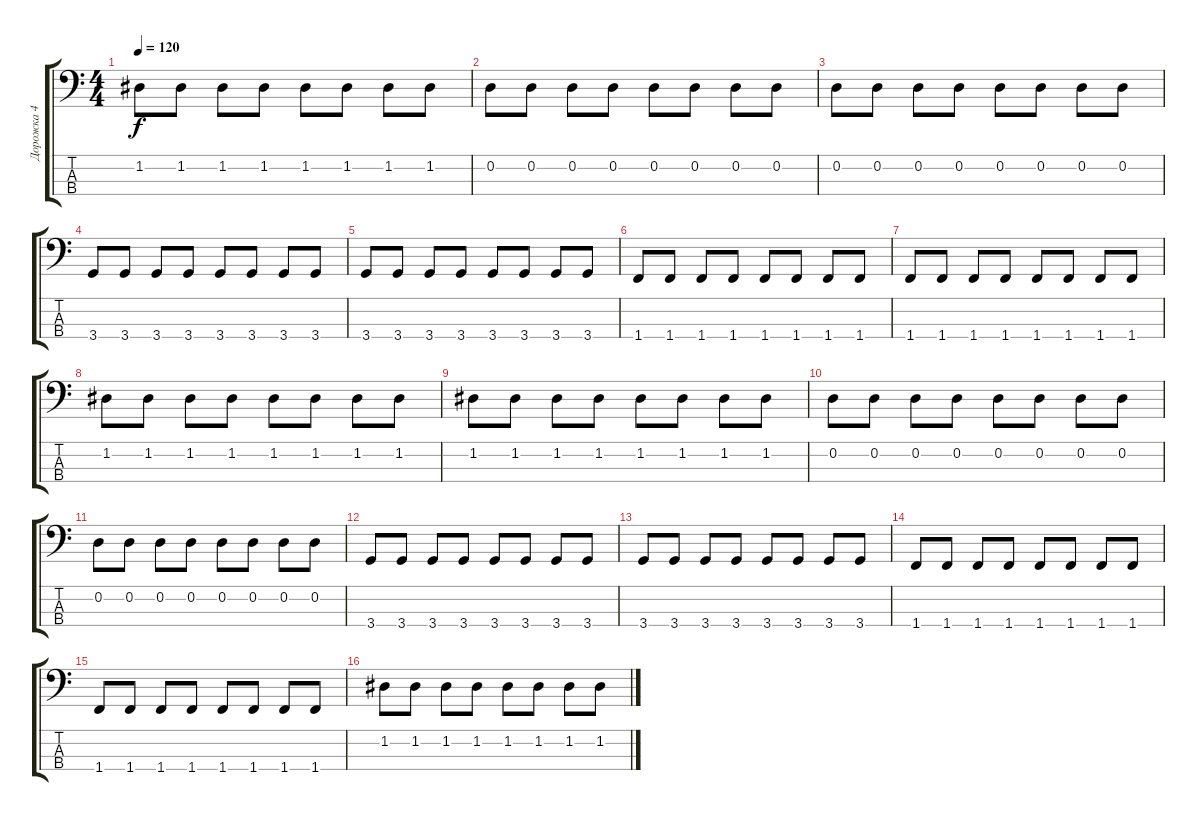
\track ("Дорожка 4" "Дорожка 4") {instrument electricbassfinger}
\staff {score tabs}
\tuning (G2 D2 A1 E1) {hide}
\ts (4 4)
\tempo 120
\clef f4
\ks c
1.2.8{dy f} 1.2.8 1.2.8 1.2.8 1.2.8 1.2.8 1.2.8 1.2.8 |
0.2.8 0.2.8 0.2.8 0.2.8 0.2.8 0.2.8 0.2.8 0.2.8 |
0.2.8 0.2.8 0.2.8 0.2.8 0.2.8 0.2.8 0.2.8 0.2.8 |
3.4.8 3.4.8 3.4.8 3.4.8 3.4.8 3.4.8 3.4.8 3.4.8 |
3.4.8 3.4.8 3.4.8 3.4.8 3.4.8 3.4.8 3.4.8 3.4.8 |
1.4.8 1.4.8 1.4.8 1.4.8 1.4.8 1.4.8 1.4.8 1.4.8 |
1.4.8 1.4.8 1.4.8 1.4.8 1.4.8 1.4.8 1.4.8 1.4.8 |
1.2.8 1.2.8 1.2.8 1.2.8 1.2.8 1.2.8 1.2.8 1.2.8 |
1.2.8 1.2.8 1.2.8 1.2.8 1.2.8 1.2.8 1.2.8 1.2.8 |
0.2.8 0.2.8 0.2.8 0.2.8 0.2.8 0.2.8 0.2.8 0.2.8 |
0.2.8 0.2.8 0.2.8 0.2.8 0.2.8 0.2.8 0.2.8 0.2.8 |
3.4.8 3.4.8 3.4.8 3.4.8 3.4.8 3.4.8 3.4.8 3.4.8 |
3.4.8 3.4.8 3.4.8 3.4.8 3.4.8 3.4.8 3.4.8 3.4.8 |
1.4.8 1.4.8 1.4.8 1.4.8 1.4.8 1.4.8 1.4.8 1.4.8 |
1.4.8 1.4.8 1.4.8 1.4.8 1.4.8 1.4.8 1.4.8 1.4.8 |
1.2.8 1.2.8 1.2.8 1.2.8 1.2.8 1.2.8 1.2.8 1.2.8
